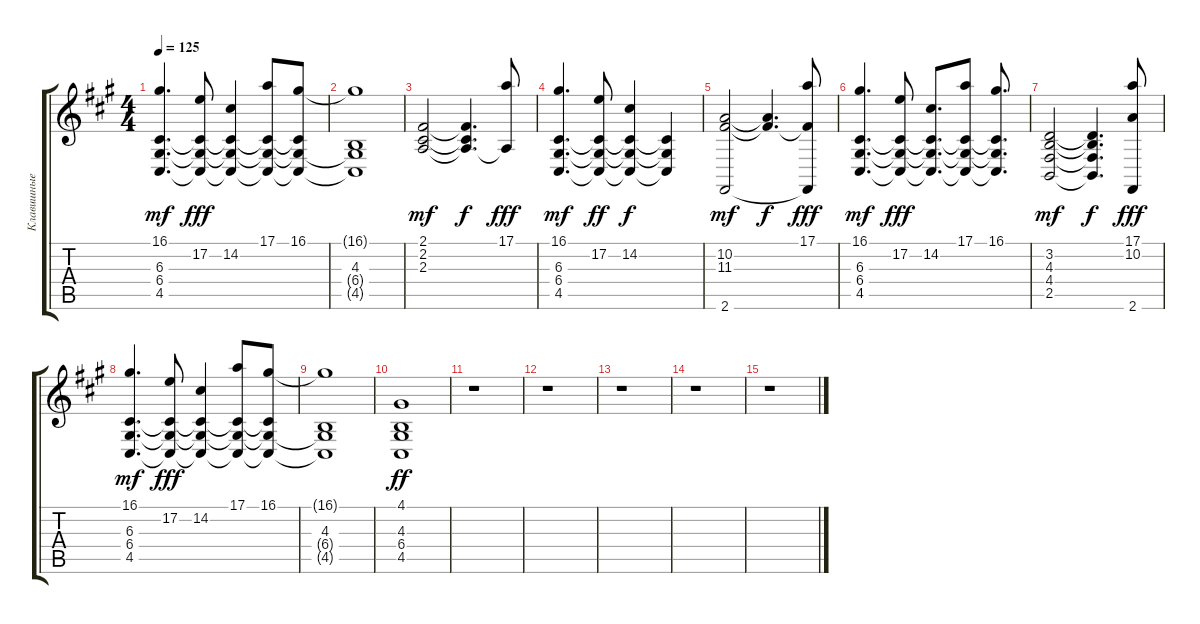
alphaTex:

\track ("Клавишные 1" "Клавишные ") {instrument pad4choir}
\staff {score tabs}
\tuning (E4 B3 G3 D3 A2 E2) {hide}
\ts (4 4)
\tempo 125
\clef g2
\ks f#minor
(16.1 6.3 6.4 4.5).4{d dy mf} (17.2 6.3{t} 6.4{t} 4.5{t}).8{dy fff} (14.2 6.3{t} 6.4{t} 4.5{t}).4 (17.1 6.3{t} 6.4{t} 4.5{t}).8 (16.1 6.3{t} 6.4{t} 4.5{t}).8 |
(16.1{t} 4.3 6.4{t} 4.5{t}).1 |
(2.1 2.2 2.3).2{dy mf} (2.1{t} 2.2{t} 2.3{t}).4{d dy f} (17.1 2.3{t}).8{dy fff} |
(16.1 6.3 6.4 4.5).4{d dy mf} (17.2 6.3{t} 6.4{t} 4.5{t}).8{dy ff} (14.2 6.3{t} 6.4{t} 4.5{t}).4{dy f} (6.3{t} 6.4{t} 4.5{t}).4 |
(10.2 11.3 2.6).2{dy mf} (10.2{t} 11.3{t}).4{d dy f} (17.1 11.3{t} 2.6{t}).8{dy fff} |
(16.1 6.3 6.4 4.5).4{d dy mf} (17.2 6.3{t} 6.4{t} 4.5{t}).8{dy fff} (14.2 6.3{t} 6.4{t} 4.5{t}).8{d} (17.1 6.3{t} 6.4{t} 4.5{t}).8 (16.1 6.3{t} 6.4{t} 4.5{t}).8{d} |
(3.2 4.3 4.4 2.5).2{dy mf} (3.2{t} 4.3{t} 4.4{t} 2.5{t}).4{d dy f} (17.1 10.2 2.6).8{dy fff} |
(16.1 6.3 6.4 4.5).4{d dy mf} (17.2 6.3{t} 6.4{t} 4.5{t}).8{dy fff} (14.2 6.3{t} 6.4{t} 4.5{t}).4 (17.1 6.3{t} 6.4{t} 4.5{t}).8 (16.1 6.3{t} 6.4{t} 4.5{t}).8 |
(16.1{t} 4.3 6.4{t} 4.5{t}).1 |
(4.1 4.3 6.4 4.5).1{dy ff} |
r.1 |
r.1 |
r.1 |
r.1 |
r.1
